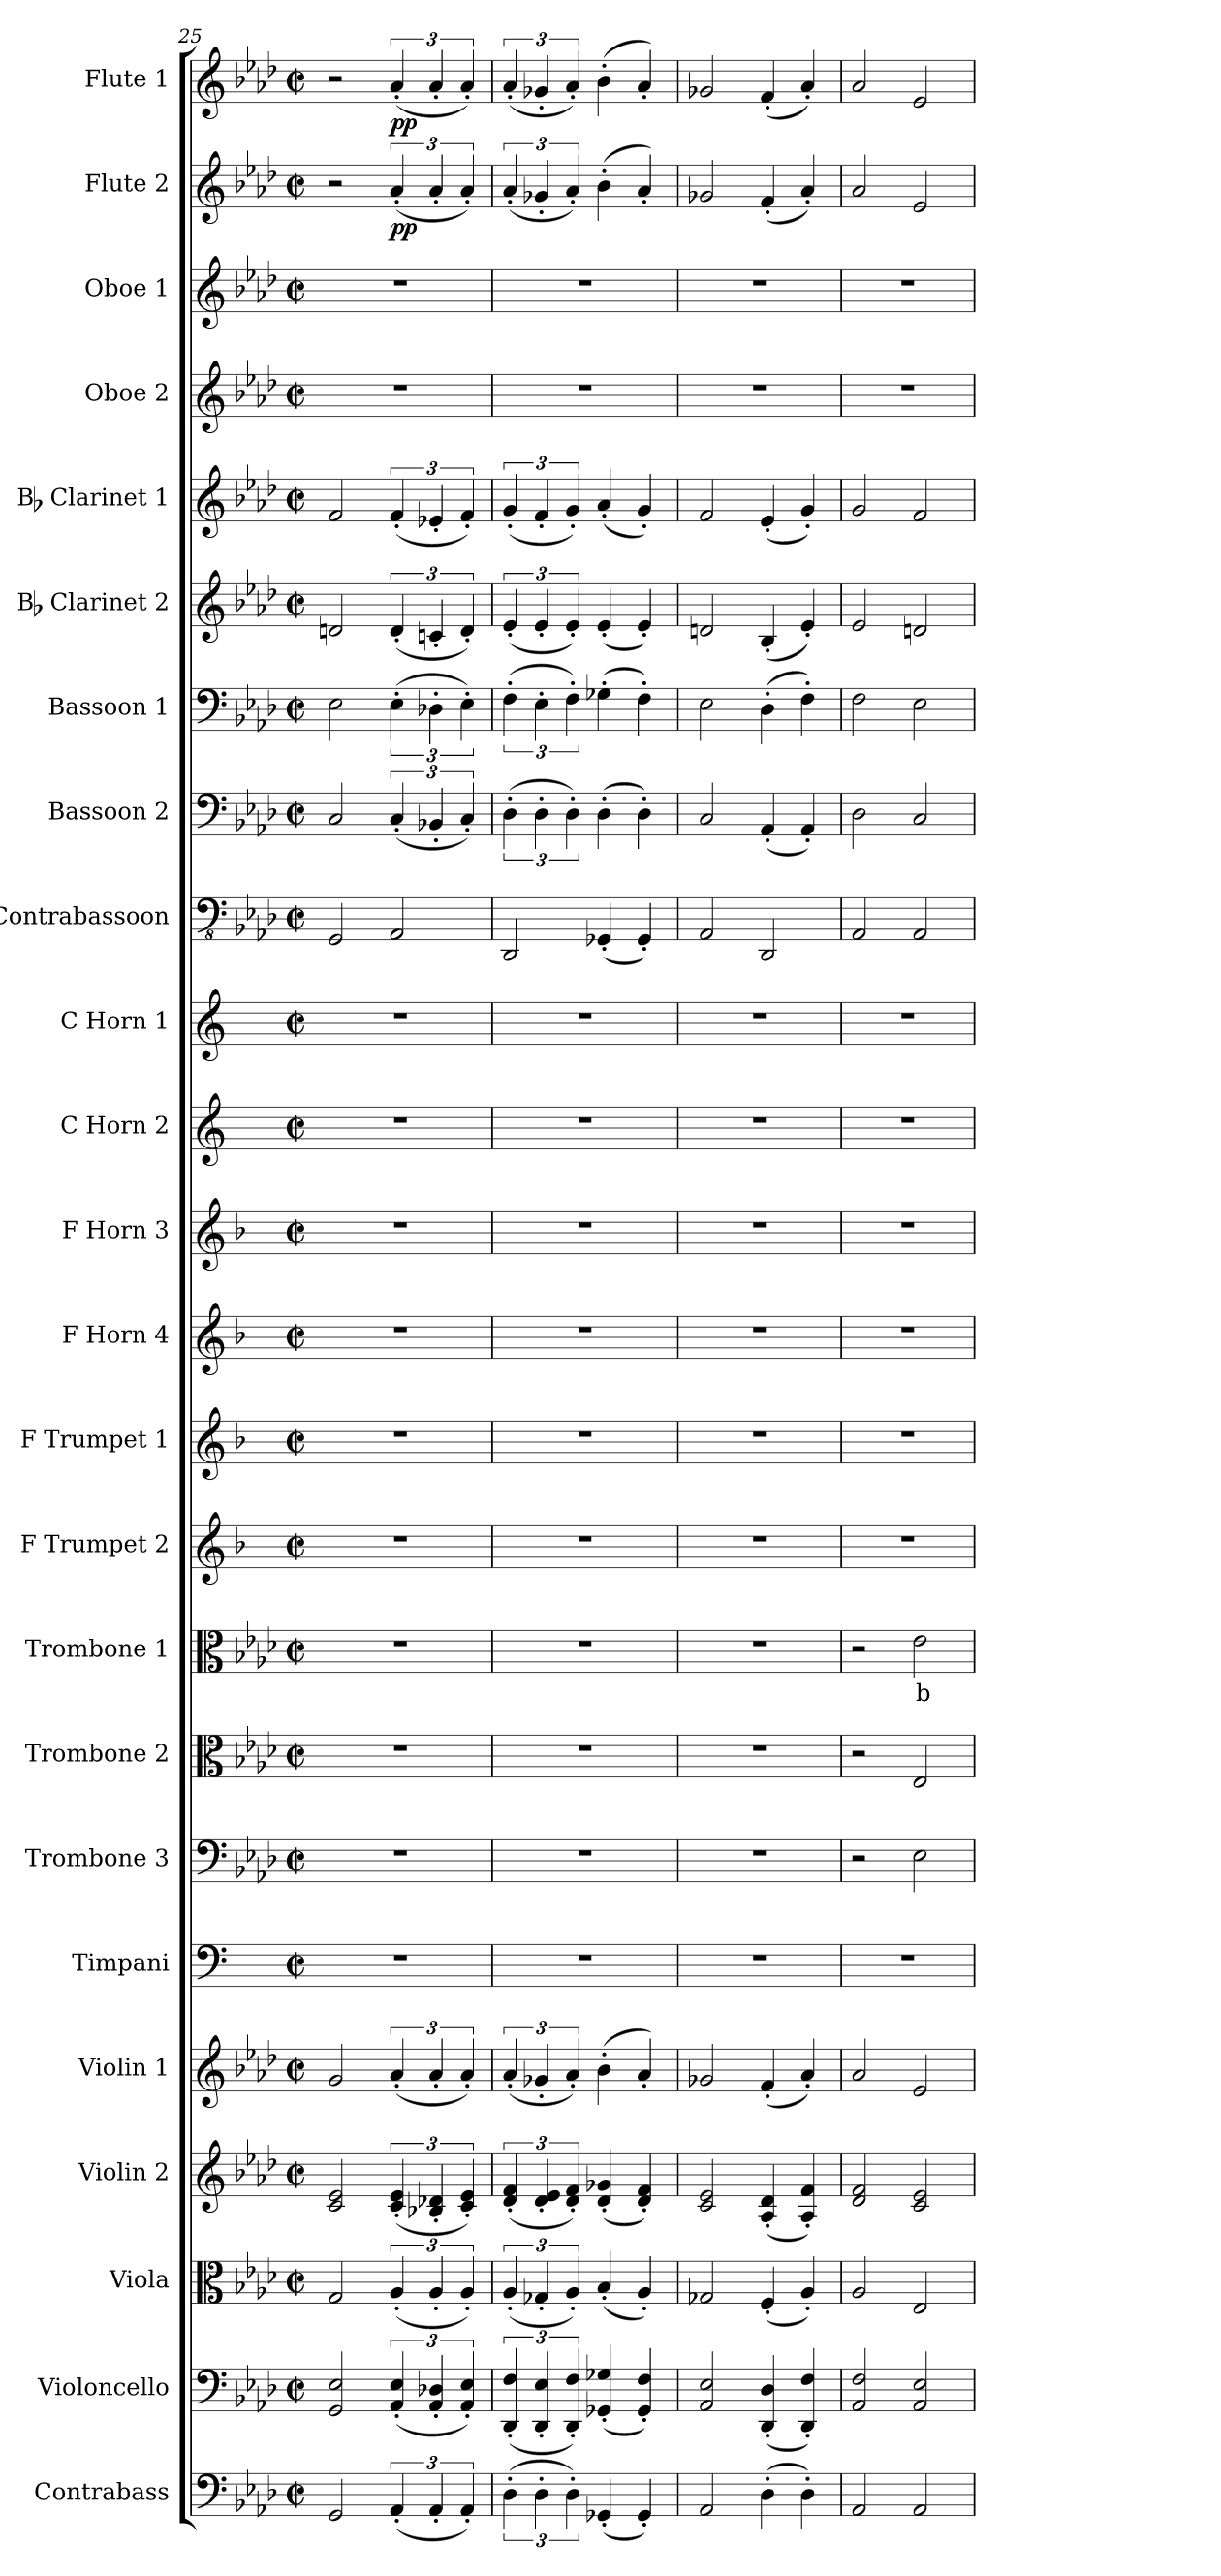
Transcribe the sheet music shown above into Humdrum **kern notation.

**kern	**kern	**kern	**kern	**kern	**kern	**kern	**kern	**kern	**text	**kern	**kern	**kern	**kern	**kern	**kern	**kern	**kern	**kern	**kern	**kern	**kern	**kern	**kern	**dynam	**kern	**dynam
*part24	*part23	*part22	*part21	*part20	*part19	*part18	*part17	*part16	*part16	*part15	*part14	*part13	*part12	*part11	*part10	*part9	*part8	*part7	*part6	*part5	*part4	*part3	*part2	*part2	*part1	*part1
*staff24	*staff23	*staff22	*staff21	*staff20	*staff19	*staff18	*staff17	*staff16	*staff16	*staff15	*staff14	*staff13	*staff12	*staff11	*staff10	*staff9	*staff8	*staff7	*staff6	*staff5	*staff4	*staff3	*staff2	*staff2	*staff1	*staff1
*I"Contrabass	*I"Violoncello	*I"Viola	*I"Violin 2	*I"Violin 1	*I"Timpani	*I"Trombone 3	*I"Trombone 2	*I"Trombone 1	*	*I"F Trumpet 2	*I"F Trumpet 1	*I"F Horn 4	*I"F Horn 3	*I"C Horn 2	*I"C Horn 1	*I"Contrabassoon	*I"Bassoon 2	*I"Bassoon 1	*I"Bb Clarinet 2	*I"Bb Clarinet 1	*I"Oboe 2	*I"Oboe 1	*I"Flute 2	*	*I"Flute 1	*
*I'Cb	*I'Vc	*I'Vla	*I'Vln 2	*I'Vln 1	*I'Timp	*I'Trb 3	*I'Trb 2	*I'Trb 1	*	*I'Tpt 2	*I'Tpt 1	*I'Hn 4	*I'Hn 3	*I'Hn 2	*I'Hn 1	*I'C Bsn	*I'Bsn 2	*I'Bsn 1	*I'Cl 2	*I'Cl 1	*I'Ob 2	*I'Ob 1	*I'Fl 2	*	*I'Fl 1	*
!!LO:PB:g=z
*clefF4	*clefF4	*clefC3	*clefG2	*clefG2	*clefF4	*clefF4	*clefC3	*clefC3	*	*clefG2	*clefG2	*clefG2	*clefG2	*clefG2	*clefG2	*clefFv4	*clefF4	*clefF4	*clefG2	*clefG2	*clefG2	*clefG2	*clefG2	*	*clefG2	*
*ITrd7c12	*	*	*	*	*	*	*	*	*	*ITrd-3c-5	*ITrd-3c-5	*ITrd4c7	*ITrd4c7	*ITrd7c12	*ITrd7c12	*	*	*	*ITrd1c2	*ITrd1c2	*	*	*	*	*	*
*k[b-e-a-d-]	*k[b-e-a-d-]	*k[b-e-a-d-]	*k[b-e-a-d-]	*k[b-e-a-d-]	*k[]	*k[b-e-a-d-]	*k[b-e-a-d-]	*k[b-e-a-d-]	*	*k[b-e-]	*k[b-e-]	*k[b-e-]	*k[b-e-]	*k[]	*k[]	*k[b-e-a-d-]	*k[b-e-a-d-]	*k[b-e-a-d-]	*k[b-e-a-d-g-c-]	*k[b-e-a-d-g-c-]	*k[b-e-a-d-]	*k[b-e-a-d-]	*k[b-e-a-d-]	*	*k[b-e-a-d-]	*
*M4/4	*M4/4	*M4/4	*M4/4	*M4/4	*M4/4	*M4/4	*M4/4	*M4/4	*	*M4/4	*M4/4	*M4/4	*M4/4	*M4/4	*M4/4	*M4/4	*M4/4	*M4/4	*M4/4	*M4/4	*M4/4	*M4/4	*M4/4	*	*M4/4	*
*met(c|)	*met(c|)	*met(c|)	*met(c|)	*met(c|)	*met(c|)	*met(c|)	*met(c|)	*met(c|)	*	*met(c|)	*met(c|)	*met(c|)	*met(c|)	*met(c|)	*met(c|)	*met(c|)	*met(c|)	*met(c|)	*met(c|)	*met(c|)	*met(c|)	*met(c|)	*met(c|)	*	*met(c|)	*
=25	=25	=25	=25	=25	=25	=25	=25	=25	=25	=25	=25	=25	=25	=25	=25	=25	=25	=25	=25	=25	=25	=25	=25	=25	=25	=25
2GGG/	2GG/ 2E-/	2G/	2c/ 2e-/	2g/	1r	1r	1r	1r	.	1r	1r	1r	1r	1r	1r	2GGG/	2C/	2E-\	2cn/	2e-/	1r	1r	2r	.	2r	.
!	!	!	!	!	!	!	!	!	!	!	!	!	!	!	!	!	!	!	!	!	!	!	!	!LO:DY:b	!	!LO:DY:b
(6AAA-'/	(6AA-/' 6E-/'	(6A-'/	(6c/' 6e-/'	(6a-'/	.	.	.	.	.	.	.	.	.	.	.	2AAA-/	(6C'/	(6E-'\	(6c'/	(6e-'/	.	.	(6a-'/	pp	(6a-'/	pp
6AAA-'/	6AA-/' 6D-X/'	6A-'/	6B-X/' 6d-X/'	6a-'/	.	.	.	.	.	.	.	.	.	.	.	.	6BB-X'/	6D-X'\	6B-X'/	6d-X'/	.	.	6a-'/	.	6a-'/	.
6AAA-'/)	6AA-/' 6E-/')	6A-'/)	6c/' 6e-/')	6a-'/)	.	.	.	.	.	.	.	.	.	.	.	.	6C'/)	6E-'\)	6c'/)	6e-'/)	.	.	6a-'/)	.	6a-'/)	.
=26	=26	=26	=26	=26	=26	=26	=26	=26	=26	=26	=26	=26	=26	=26	=26	=26	=26	=26	=26	=26	=26	=26	=26	=26	=26	=26
(6DD-'\	(6DD-/' 6F/'	(6A-'/	(6d-/' 6f/'	(6a-'/	1r	1r	1r	1r	.	1r	1r	1r	1r	1r	1r	2DDD-/	(6D-'\	(6F'\	(6d-'/	(6f'/	1r	1r	(6a-'/	.	(6a-'/	.
6DD-'\	6DD-/' 6E-/'	6G-X'/	6d-/' 6e-/'	6g-X'/	.	.	.	.	.	.	.	.	.	.	.	.	6D-'\	6E-'\	6d-'/	6e-'/	.	.	6g-X'/	.	6g-X'/	.
6DD-'\)	6DD-/' 6F/')	6A-'/)	6d-/' 6f/')	6a-'/)	.	.	.	.	.	.	.	.	.	.	.	.	6D-'\)	6F'\)	6d-'/)	6f'/)	.	.	6a-'/)	.	6a-'/)	.
(4GGG-X'/	(4GG-X/' 4G-X/'	(4B-'/	(4d-/' 4g-X/'	(4b-'\	.	.	.	.	.	.	.	.	.	.	.	(4GGG-X'/	(4D-'\	(4G-X'\	(4d-'/	(4g-'/	.	.	(4b-'\	.	(4b-'\	.
4GGG-'/)	4GG-/' 4F/')	4A-'/)	4d-/' 4f/')	4a-'/)	.	.	.	.	.	.	.	.	.	.	.	4GGG-'/)	4D-'\)	4F'\)	4d-'/)	4f'/)	.	.	4a-'/)	.	4a-'/)	.
=27	=27	=27	=27	=27	=27	=27	=27	=27	=27	=27	=27	=27	=27	=27	=27	=27	=27	=27	=27	=27	=27	=27	=27	=27	=27	=27
2AAA-/	2AA-/ 2E-/	2G-X/	2c/ 2e-/	2g-X/	1r	1r	1r	1r	.	1r	1r	1r	1r	1r	1r	2AAA-/	2C/	2E-\	2cn/	2e-/	1r	1r	2g-X/	.	2g-X/	.
(4DD-'\	(4DD-/' 4D-/'	(4F'/	(4A-/' 4d-/'	(4f'/	.	.	.	.	.	.	.	.	.	.	.	2DDD-/	(4AA-'/	(4D-'\	(4A-'/	(4d-'/	.	.	(4f'/	.	(4f'/	.
4DD-'\)	4DD-/' 4F/')	4A-'/)	4A-/' 4f/')	4a-'/)	.	.	.	.	.	.	.	.	.	.	.	.	4AA-'/)	4F'\)	4d-'/)	4f'/)	.	.	4a-'/)	.	4a-'/)	.
=28	=28	=28	=28	=28	=28	=28	=28	=28	=28	=28	=28	=28	=28	=28	=28	=28	=28	=28	=28	=28	=28	=28	=28	=28	=28	=28
2AAA-/	2AA-/ 2F/	2A-/	2d-/ 2f/	2a-/	1r	2r	2r	2r	.	1r	1r	1r	1r	1r	1r	2AAA-/	2D-\	2F\	2d-/	2f/	1r	1r	2a-/	.	2a-/	.
!	!	!	!	!	!	!	!	!	!LO:LY:b:color=#FF0000	!	!	!	!	!	!	!	!	!	!	!	!	!	!	!	!	!
2AAA-/	2AA-/ 2E-/	2E-/	2c/ 2e-/	2e-/	.	2E-\	2E-/	2e-\	b	.	.	.	.	.	.	2AAA-/	2C/	2E-\	2cn/	2e-/	.	.	2e-/	.	2e-/	.
=	=	=	=	=	=	=	=	=	=	=	=	=	=	=	=	=	=	=	=	=	=	=	=	=	=	=
*-	*-	*-	*-	*-	*-	*-	*-	*-	*-	*-	*-	*-	*-	*-	*-	*-	*-	*-	*-	*-	*-	*-	*-	*-	*-	*-
